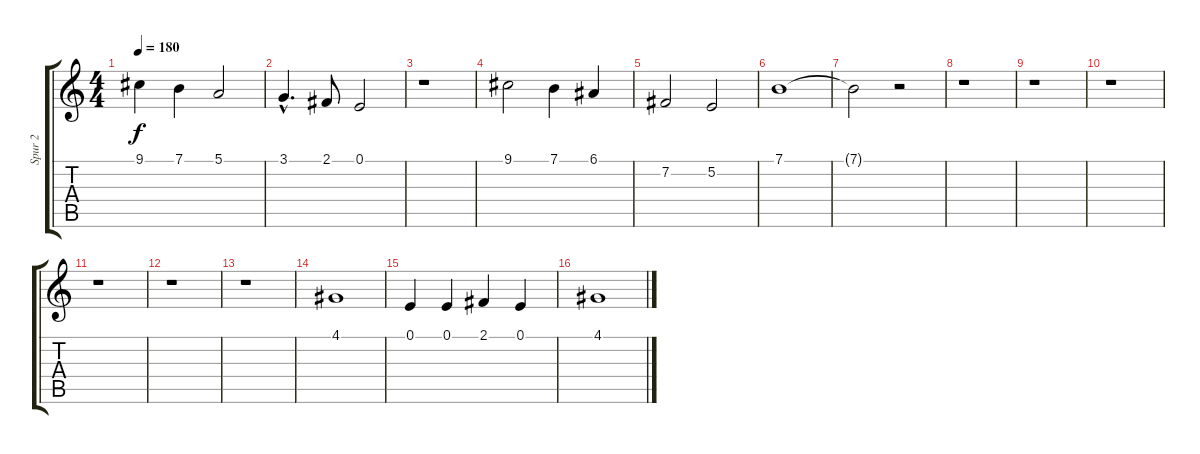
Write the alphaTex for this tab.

\track ("Spur 2" "Spur 2") {instrument tenorsax}
\staff {score tabs}
\tuning (E4 B3 G3 D3 A2 E2) {hide}
\ts (4 4)
\tempo 180
\clef g2
\ks c
9.1{t}.4{dy f} 7.1.4 5.1.2 |
3.1{hac}.4{d} 2.1.8 0.1.2 |
r.1 |
9.1.2 7.1.4 6.1.4 |
7.2.2 5.2.2 |
7.1.1 |
7.1{t}.2 r.2 |
r.1 |
r.1 |
r.1 |
r.1 |
r.1 |
r.1 |
4.1.1 |
0.1.4 0.1.4 2.1.4 0.1.4 |
4.1.1
